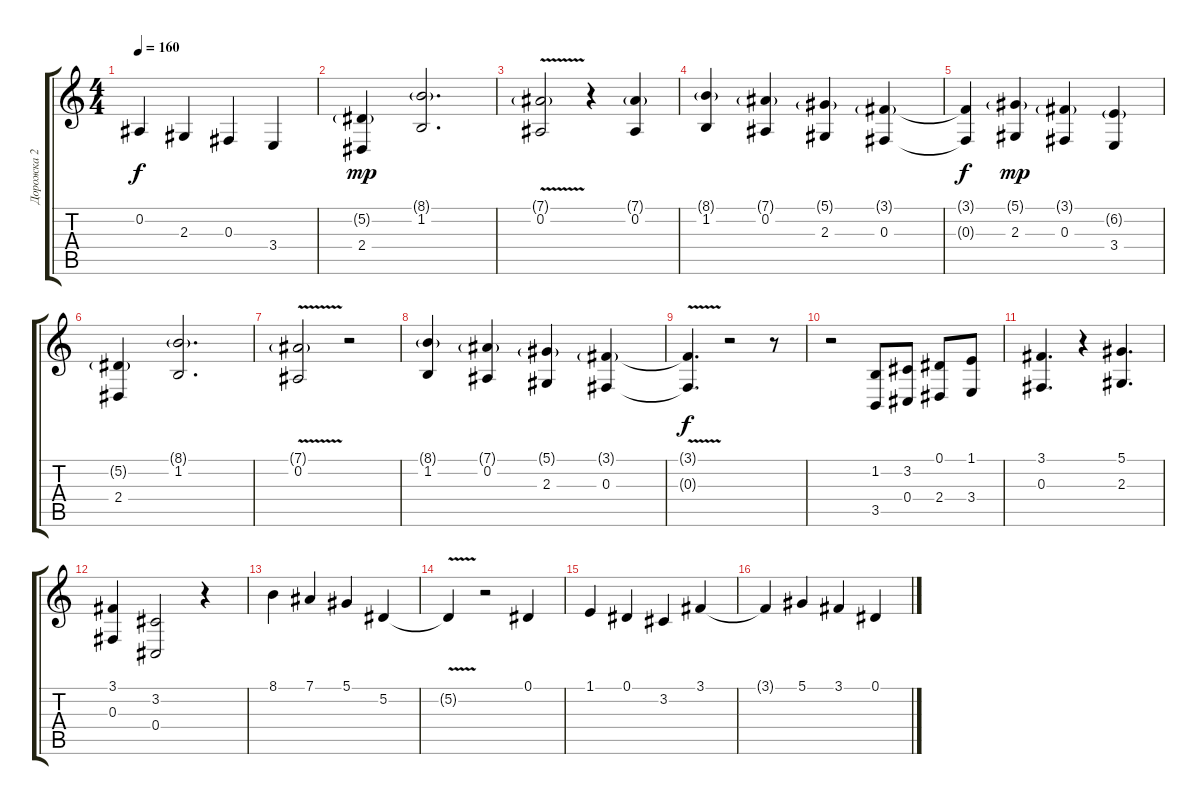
\track ("Дорожка 2" "Дорожка 2") {instrument lead3calliope}
\staff {score tabs}
\tuning (Eb4 Bb3 Gb3 Db3 Ab2 Eb2) {hide}
\ts (4 4)
\tempo 160
\clef g2
\ks c
0.2.4{dy f} 2.3.4 0.3.4 3.4.4 |
(5.2{g} 2.4).4{dy mp} (8.1{g} 1.2).2{d} |
(7.1{g} 0.2{v}).2 r.4 (7.1{g} 0.2).4 |
(8.1{g} 1.2).4 (7.1{g} 0.2).4 (5.1{g} 2.3).4 (3.1{g} 0.3).4 |
(3.1{t} 0.3{t}).4{dy f} (5.1{g} 2.3).4{dy mp} (3.1{g} 0.3).4 (6.2{g} 3.4).4 |
(5.2{g} 2.4).4 (8.1{g} 1.2).2{d} |
(7.1{v g} 0.2{v}).2 r.2 |
(8.1{g} 1.2).4 (7.1{g} 0.2).4 (5.1{g} 2.3).4 (3.1{g} 0.3).4 |
(3.1{v t} 0.3{v t}).4{d dy f} r.2 r.8 |
r.2 (1.2 3.5).8 (3.2 0.4).8 (0.1 2.4).8 (1.1 3.4).8 |
(3.1 0.3).4{d} r.4 (5.1 2.3).4{d} |
(3.1 0.3).4 (3.2 0.4).2 r.4 |
8.1.4 7.1.4 5.1.4 5.2.4 |
5.2{v t}.4 r.2 0.1.4 |
1.1.4 0.1.4 3.2.4 3.1.4 |
3.1{t}.4 5.1.4 3.1.4 0.1.4
